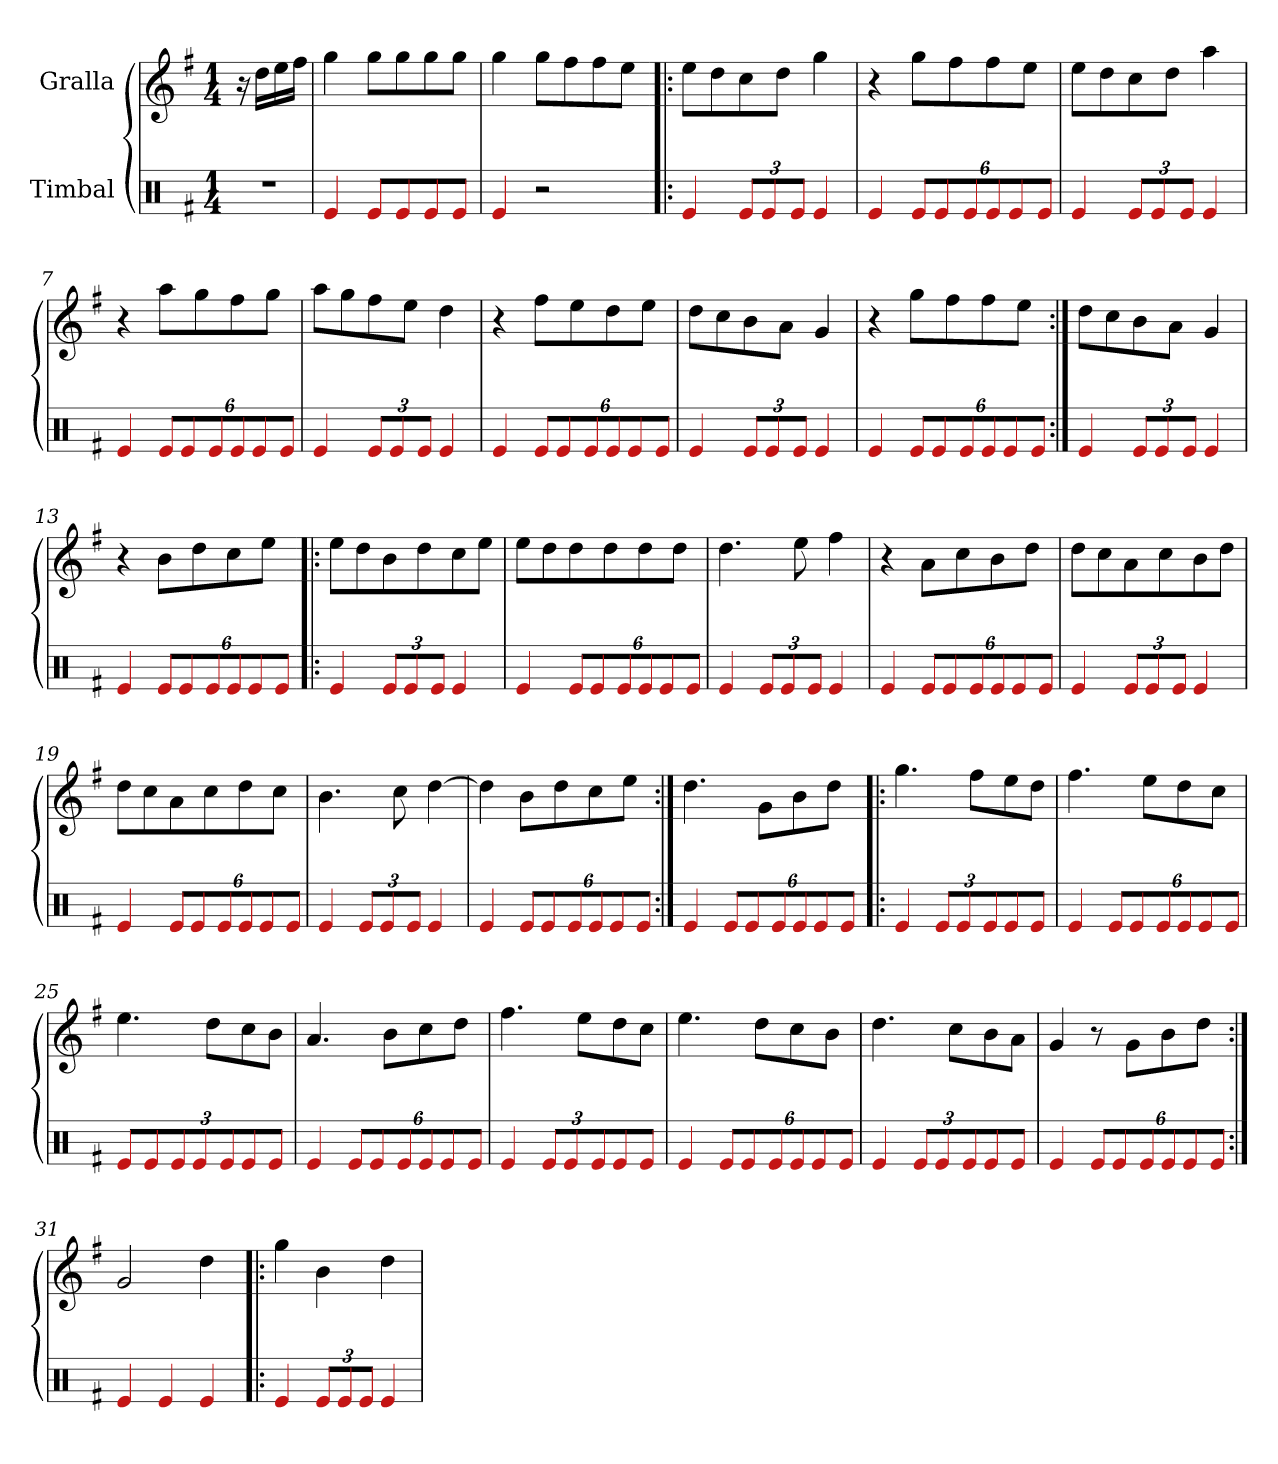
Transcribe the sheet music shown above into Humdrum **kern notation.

**kern	**kern
*part2	*part1
*staff2	*staff1
*I"Timbal	*I"Gralla
*clefX	*clefG2
*k[f#]	*k[f#]
*M1/4	*M1/4
=1	=1
4r	16r
.	16dd\LL
.	16ee\
.	16ff#\JJ
=2	=2
4e/	4gg\
8e/L	8gg\L
8e/	8gg\
8e/	8gg\
8e/J	8gg\J
=3	=3
4e/	4gg\
2r	8gg\L
.	8ff#\
.	8ff#\
.	8ee\J
=4!|:	=4!|:
4e/	8ee\L
.	8dd\
*Xbrackettup	*
12e/L	8cc\
12e/	.
.	8dd\J
12e/J	.
4e/	4gg\
=5	=5
4e/	4r
12e/L	8gg\L
12e/	.
.	8ff#\
12e/	.
12e/	8ff#\
12e/	.
.	8ee\J
12e/J	.
=6	=6
4e/	8ee\L
.	8dd\
12e/L	8cc\
12e/	.
.	8dd\J
12e/J	.
4e/	4aa\
!!LO:LB:g=z
=7	=7
4e/	4r
12e/L	8aa\L
12e/	.
.	8gg\
12e/	.
12e/	8ff#\
12e/	.
.	8gg\J
12e/J	.
=8	=8
4e/	8aa\L
.	8gg\
12e/L	8ff#\
12e/	.
.	8ee\J
12e/J	.
4e/	4dd\
=9	=9
4e/	4r
12e/L	8ff#\L
12e/	.
.	8ee\
12e/	.
12e/	8dd\
12e/	.
.	8ee\J
12e/J	.
=10	=10
4e/	8dd\L
.	8cc\
12e/L	8b\
12e/	.
.	8a\J
12e/J	.
4e/	4g/
=11	=11
4e/	4r
12e/L	8gg\L
12e/	.
.	8ff#\
12e/	.
12e/	8ff#\
12e/	.
.	8ee\J
12e/J	.
!!LO:LB:g=z
=12:|!	=12:|!
4e/	8dd\L
.	8cc\
12e/L	8b\
12e/	.
.	8a\J
12e/J	.
4e/	4g/
=13	=13
4e/	4r
12e/L	8b\L
12e/	.
.	8dd\
12e/	.
12e/	8cc\
12e/	.
.	8ee\J
12e/J	.
=14!|:	=14!|:
4e/	8ee\L
.	8dd\
12e/L	8b\
12e/	.
.	8dd\
12e/J	.
4e/	8cc\
.	8ee\J
=15	=15
4e/	8ee\L
.	8dd\
12e/L	8dd\
12e/	.
.	8dd\
12e/	.
12e/	8dd\
12e/	.
.	8dd\J
12e/J	.
=16	=16
4e/	4.dd\
12e/L	.
12e/	.
.	8ee\
12e/J	.
4e/	4ff#\
!!LO:LB:g=z
=17	=17
4e/	4r
12e/L	8a\L
12e/	.
.	8cc\
12e/	.
12e/	8b\
12e/	.
.	8dd\J
12e/J	.
=18	=18
4e/	8dd\L
.	8cc\
12e/L	8a\
12e/	.
.	8cc\
12e/J	.
4e/	8b\
.	8dd\J
=19	=19
4e/	8dd\L
.	8cc\
12e/L	8a\
12e/	.
.	8cc\
12e/	.
12e/	8dd\
12e/	.
.	8cc\J
12e/J	.
=20	=20
4e/	4.b\
12e/L	.
12e/	.
.	8cc\
12e/J	.
4e/	[4dd\
=21	=21
4e/	4dd\]
12e/L	8b\L
12e/	.
.	8dd\
12e/	.
12e/	8cc\
12e/	.
.	8ee\J
12e/J	.
!!LO:LB:g=z
=22:|!	=22:|!
4e/	4.dd\
12e/L	.
12e/	.
.	8g\L
12e/	.
12e/	8b\
12e/	.
.	8dd\J
12e/J	.
=23!|:	=23!|:
4e/	4.gg\
12e/L	.
12e/	.
.	8ff#\L
12e/	.
8e/	8ee\
8e/J	8dd\J
=24	=24
4e/	4.ff#\
12e/L	.
12e/	.
.	8ee\L
12e/	.
12e/	8dd\
12e/	.
.	8cc\J
12e/J	.
=25	=25
8e/L	4.ee\
8e/	.
12e/	.
12e/	.
.	8dd\L
12e/	.
8e/	8cc\
8e/J	8b\J
=26	=26
4e/	4.a/
12e/L	.
12e/	.
.	8b\L
12e/	.
12e/	8cc\
12e/	.
.	8dd\J
12e/J	.
!!LO:PB:g=z
=27	=27
4e/	4.ff#\
12e/L	.
12e/	.
.	8ee\L
12e/	.
8e/	8dd\
8e/J	8cc\J
=28	=28
4e/	4.ee\
12e/L	.
12e/	.
.	8dd\L
12e/	.
12e/	8cc\
12e/	.
.	8b\J
12e/J	.
=29	=29
4e/	4.dd\
12e/L	.
12e/	.
.	8cc\L
12e/	.
8e/	8b\
8e/J	8a\J
=30	=30
4e/	4g/
12e/L	8r
12e/	.
.	8g\L
12e/	.
12e/	8b\
12e/	.
.	8dd\J
12e/J	.
=31:|!	=31:|!
4e/	2g/
4e/	.
4e/	4dd\
=32!|:	=32!|:
4e/	4gg\
12e/L	4b\
12e/	.
12e/J	.
4e/	4dd\
=	=
*-	*-
